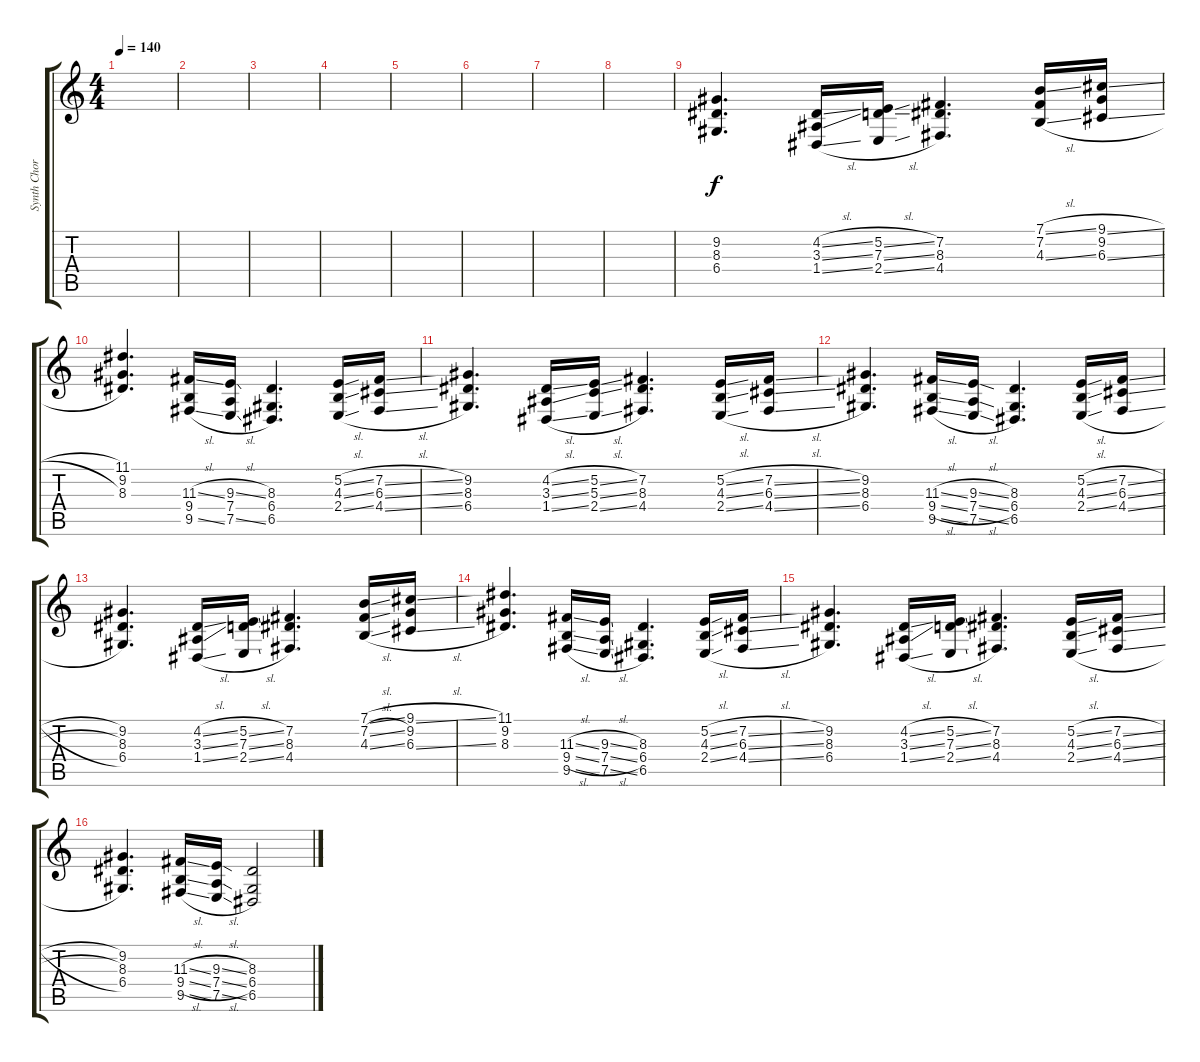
\track ("Synth Chords 2" "Synth Chor") {instrument lead3calliope}
\staff {score tabs}
\tuning (E4 B3 G3 D3 A2 E2) {hide}
\ts (4 4)
\tempo 140
\clef g2
\ks c
|
|
|
|
|
|
|
|
(9.2 8.3 6.4).4{d} (4.2{sl} 3.3{sl} 1.4{sl}).16 (5.2{sl} 7.3{sl} 2.4{sl}).16 (7.2 8.3 4.4).4{d} (7.1{sl} 7.2 4.3{sl}).16 (9.1{sl} 9.2 6.3{sl}).16 |
(11.1 9.2 8.3).4{d} (11.3{sl} 9.4 9.5{sl}).16 (9.3{sl} 7.4 7.5{sl}).16 (8.3 6.4 6.5).4{d} (5.2{sl} 4.3{sl} 2.4{sl}).16 (7.2{sl} 6.3{sl} 4.4{sl}).16 |
(9.2 8.3 6.4).4{d} (4.2{sl} 3.3{sl} 1.4{sl}).16 (5.2{sl} 5.3{sl} 2.4{sl}).16 (7.2 8.3 4.4).4{d} (5.2{sl} 4.3{sl} 2.4{sl}).16 (7.2{sl} 6.3{sl} 4.4{sl}).16 |
(9.2 8.3 6.4).4{d} (11.3{sl} 9.4{sl} 9.5{sl}).16 (9.3{sl} 7.4{sl} 7.5{sl}).16 (8.3 6.4 6.5).4{d} (5.2{sl} 4.3{sl} 2.4{sl}).16 (7.2{sl} 6.3{sl} 4.4{sl}).16 |
(9.2 8.3 6.4).4{d} (4.2{sl} 3.3{sl} 1.4{sl}).16 (5.2{sl} 7.3{sl} 2.4{sl}).16 (7.2 8.3 4.4).4{d} (7.1{sl} 7.2{sl} 4.3{sl}).16 (9.1{sl} 9.2 6.3{sl}).16 |
(11.1 9.2 8.3).4{d} (11.3{sl} 9.4{sl} 9.5{sl}).16 (9.3{sl} 7.4{sl} 7.5{sl}).16 (8.3 6.4 6.5).4{d} (5.2{sl} 4.3{sl} 2.4{sl}).16 (7.2{sl} 6.3{sl} 4.4{sl}).16 |
(9.2 8.3 6.4).4{d} (4.2{sl} 3.3{sl} 1.4{sl}).16 (5.2{sl} 7.3{sl} 2.4{sl}).16 (7.2 8.3 4.4).4{d} (5.2{sl} 4.3{sl} 2.4{sl}).16 (7.2{sl} 6.3{sl} 4.4{sl}).16 |
(9.2 8.3 6.4).4{d} (11.3{sl} 9.4{sl} 9.5{sl}).16 (9.3{sl} 7.4{sl} 7.5{sl}).16 (8.3 6.4 6.5).2
